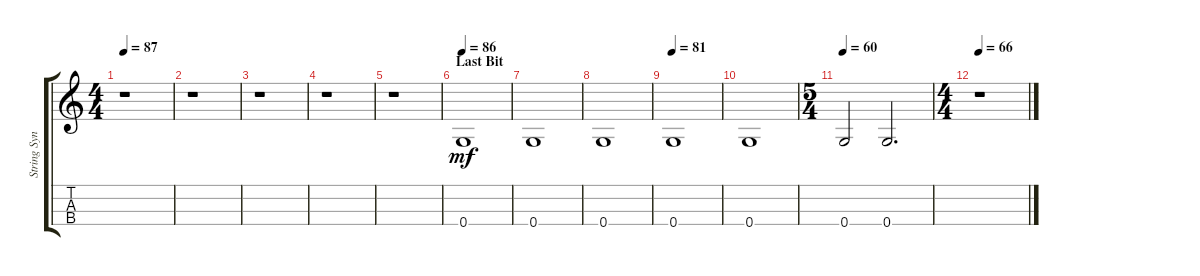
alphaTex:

\track ("String Synthesizer" "String Syn") {instrument stringensemble2}
\staff {score tabs}
\tuning (E5 A4 D4 G3) {hide}
\ts (4 4)
\tempo 87
\clef g2
\ks c
r.1{dy mf} |
r.1 |
r.1 |
r.1 |
r.1 |
\section ("" "Last Bit")
\tempo 86
0.4.1 |
0.4.1 |
0.4.1 |
\tempo 81
0.4.1 |
0.4.1 |
\ts (5 4)
\tempo 60
0.4.2 0.4.2{d} |
\ts (4 4)
\tempo 66
r.1
